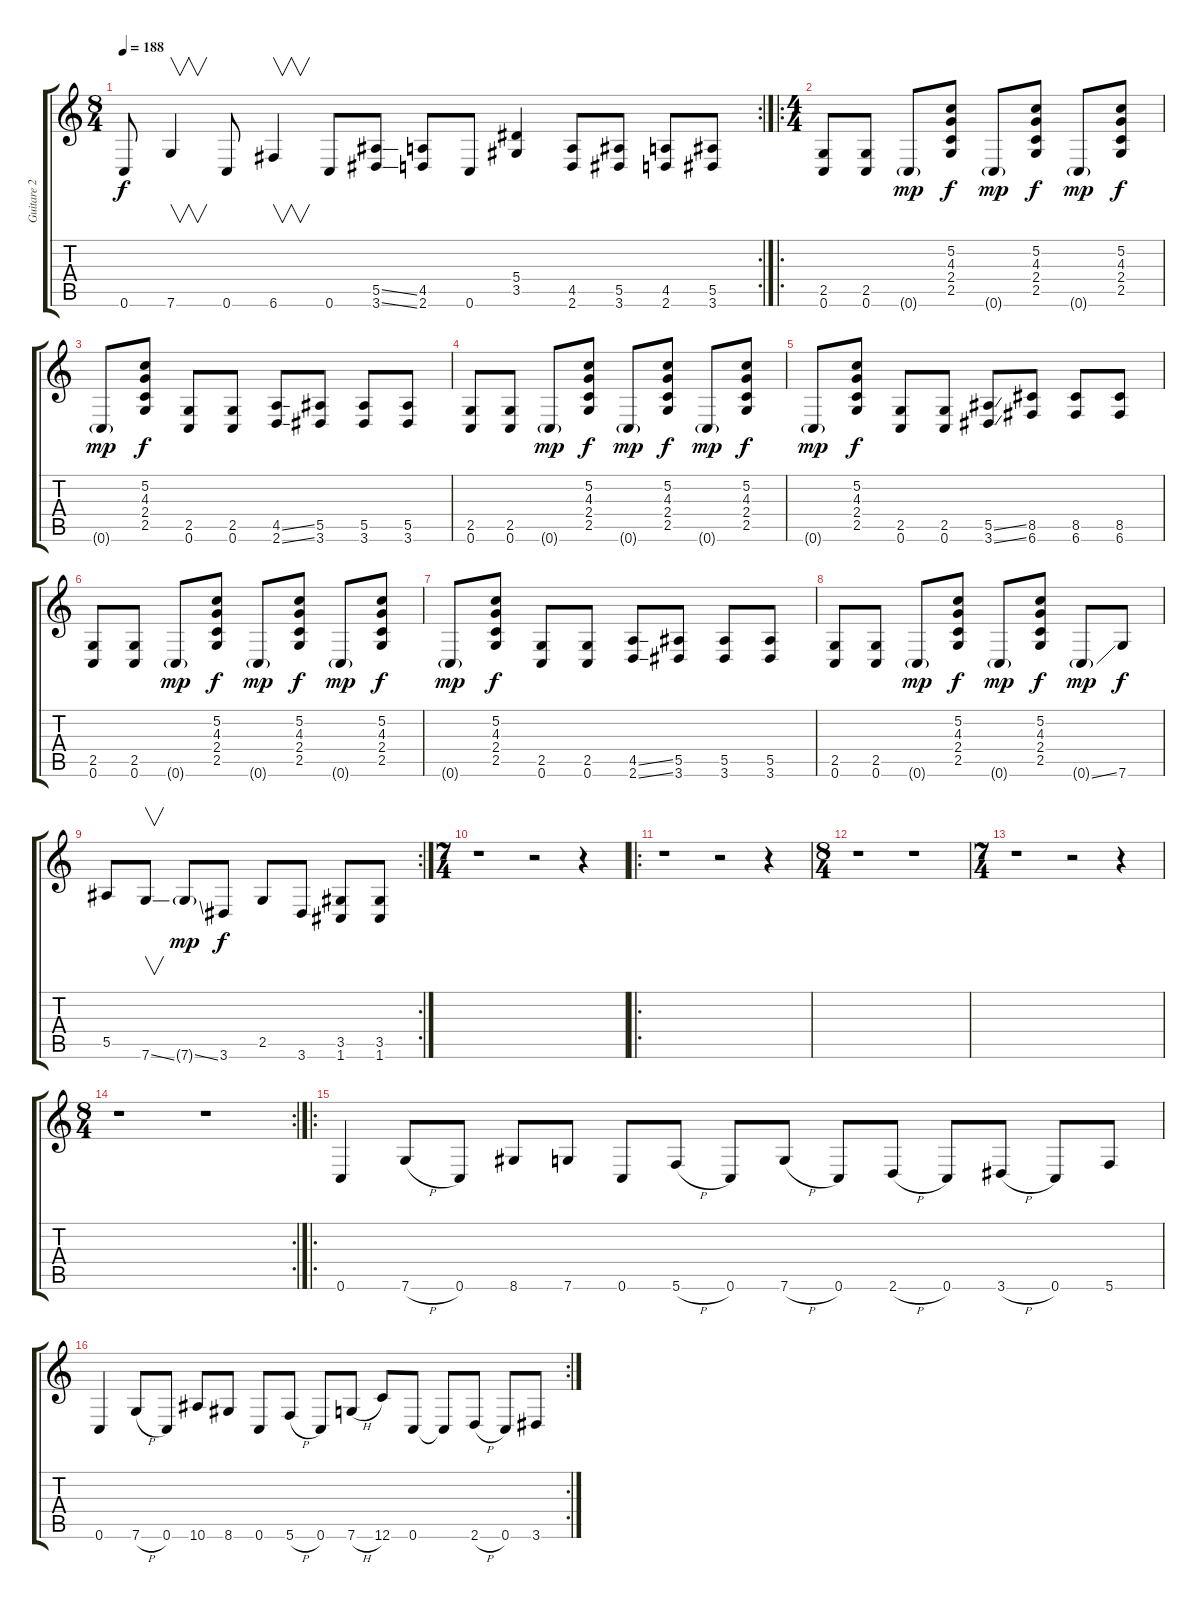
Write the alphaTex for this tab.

\track ("Guitare 2" "Guitare 2") {instrument overdrivenguitar}
\staff {score tabs}
\tuning (C4 G3 Eb3 Bb2 F2 C2) {hide}
\rc 2
\ts (8 4)
\tempo 188
\clef g2
\ks c
0.6.8{dy f} 7.6.4{v} 0.6.8 6.6.4{v} 0.6.8 (5.5{ss} 3.6{ss}).8 (4.5 2.6).8 0.6.8 (5.4 3.5).4 (4.5 2.6).8 (5.5 3.6).8 (4.5 2.6).8 (5.5 3.6).8 |
\ro
\ts (4 4)
(2.5 0.6).8 (2.5 0.6).8 0.6{g}.8{dy mp} (5.2 4.3 2.4 2.5).8{dy f} 0.6{g}.8{dy mp} (5.2 4.3 2.4 2.5).8{dy f} 0.6{g}.8{dy mp} (5.2 4.3 2.4 2.5).8{dy f} |
0.6{g}.8{dy mp} (5.2 4.3 2.4 2.5).8{dy f} (2.5 0.6).8 (2.5 0.6).8 (4.5{ss} 2.6{ss}).8 (5.5 3.6).8 (5.5 3.6).8 (5.5 3.6).8 |
(2.5 0.6).8 (2.5 0.6).8 0.6{g}.8{dy mp} (5.2 4.3 2.4 2.5).8{dy f} 0.6{g}.8{dy mp} (5.2 4.3 2.4 2.5).8{dy f} 0.6{g}.8{dy mp} (5.2 4.3 2.4 2.5).8{dy f} |
0.6{g}.8{dy mp} (5.2 4.3 2.4 2.5).8{dy f} (2.5 0.6).8 (2.5 0.6).8 (5.5{ss} 3.6{ss}).8 (8.5 6.6).8 (8.5 6.6).8 (8.5 6.6).8 |
(2.5 0.6).8 (2.5 0.6).8 0.6{g}.8{dy mp} (5.2 4.3 2.4 2.5).8{dy f} 0.6{g}.8{dy mp} (5.2 4.3 2.4 2.5).8{dy f} 0.6{g}.8{dy mp} (5.2 4.3 2.4 2.5).8{dy f} |
0.6{g}.8{dy mp} (5.2 4.3 2.4 2.5).8{dy f} (2.5 0.6).8 (2.5 0.6).8 (4.5{ss} 2.6{ss}).8 (5.5 3.6).8 (5.5 3.6).8 (5.5 3.6).8 |
(2.5 0.6).8 (2.5 0.6).8 0.6{g}.8{dy mp} (5.2 4.3 2.4 2.5).8{dy f} 0.6{g}.8{dy mp} (5.2 4.3 2.4 2.5).8{dy f} 0.6{ss g}.8{dy mp} 7.6.8{dy f} |
\rc 2
5.5.8 7.6{ss}.8{v} 7.6{ss g}.8{dy mp} 3.6.8{dy f} 2.5.8 3.6.8 (3.5 1.6).8 (3.5 1.6).8 |
\ts (7 4)
r.1 r.2 r.4 |
\ro
r.1 r.2 r.4 |
\ts (8 4)
r.1 r.1 |
\ts (7 4)
r.1 r.2 r.4 |
\rc 2
\ts (8 4)
r.1 r.1 |
\ro
0.6.4 7.6{h}.8 0.6.8 8.6.8 7.6.8 0.6.8 5.6{h}.8 0.6.8 7.6{h}.8 0.6.8 2.6{h}.8 0.6.8 3.6{h}.8 0.6.8 5.6.8 |
\rc 2
0.6.4 7.6{h}.8 0.6.8 10.6.8 8.6.8 0.6.8 5.6{h}.8 0.6.8 7.6{h}.8 12.6.8 0.6.8 0.6{t}.8 2.6{h}.8 0.6.8 3.6.8
